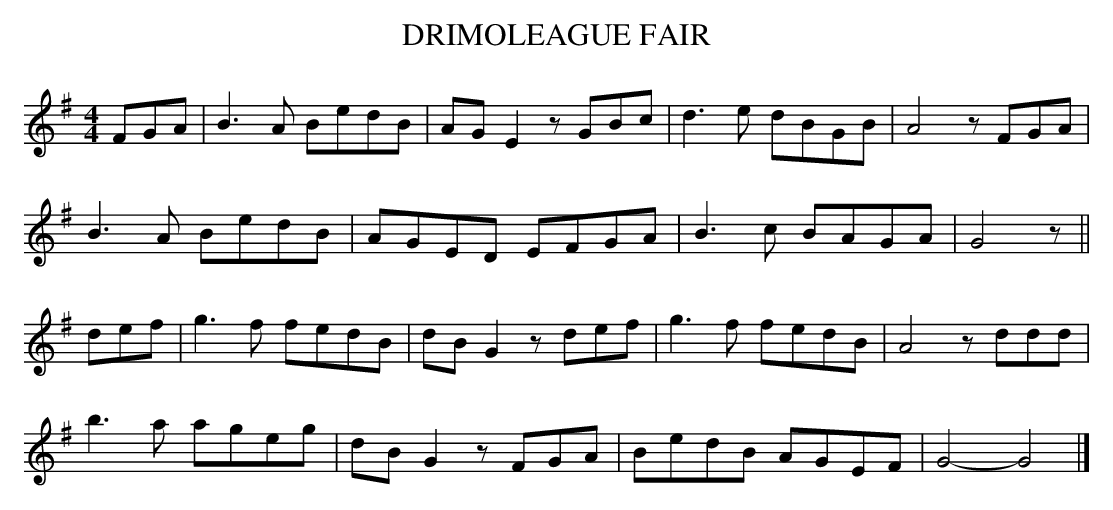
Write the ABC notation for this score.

X:1
T:DRIMOLEAGUE FAIR
Y:"moderate"
M:4/4
L:1/8
K:G
FGA|B3A BedB|AGE2 zGBc|d3e dBGB|A4 zFGA|
B3A BedB|AGED EFGA|B3c BAGA|G4z||
def|g3f fedB|dBG2 zdef|g3f fedB|A4 zddd|
b3a ageg|dBG2 zFGA|BedB AGEF|G4-G4|]
